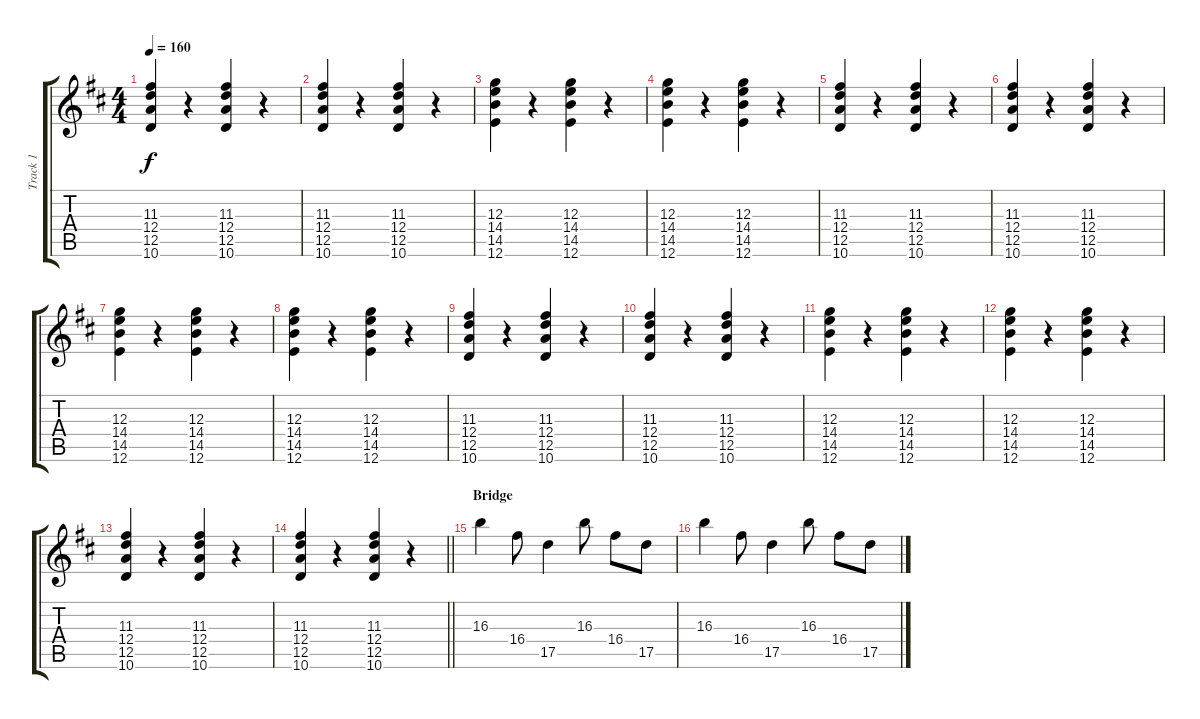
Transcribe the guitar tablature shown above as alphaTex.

\track ("Track 1" "Track 1") {instrument acousticguitarsteel}
\staff {score tabs}
\tuning (E4 B3 G3 D3 A2 E2) {hide}
\ts (4 4)
\tempo 160
\clef g2
\ks d
(11.3 12.4 12.5 10.6).4{dy f} r.4 (11.3 12.4 12.5 10.6).4 r.4 |
(11.3 12.4 12.5 10.6).4 r.4 (11.3 12.4 12.5 10.6).4 r.4 |
(12.3 14.4 14.5 12.6).4 r.4 (12.3 14.4 14.5 12.6).4 r.4 |
(12.3 14.4 14.5 12.6).4 r.4 (12.3 14.4 14.5 12.6).4 r.4 |
(11.3 12.4 12.5 10.6).4 r.4 (11.3 12.4 12.5 10.6).4 r.4 |
(11.3 12.4 12.5 10.6).4 r.4 (11.3 12.4 12.5 10.6).4 r.4 |
(12.3 14.4 14.5 12.6).4 r.4 (12.3 14.4 14.5 12.6).4 r.4 |
(12.3 14.4 14.5 12.6).4 r.4 (12.3 14.4 14.5 12.6).4 r.4 |
(11.3 12.4 12.5 10.6).4 r.4 (11.3 12.4 12.5 10.6).4 r.4 |
(11.3 12.4 12.5 10.6).4 r.4 (11.3 12.4 12.5 10.6).4 r.4 |
(12.3 14.4 14.5 12.6).4 r.4 (12.3 14.4 14.5 12.6).4 r.4 |
(12.3 14.4 14.5 12.6).4 r.4 (12.3 14.4 14.5 12.6).4 r.4 |
(11.3 12.4 12.5 10.6).4 r.4 (11.3 12.4 12.5 10.6).4 r.4 |
\barLineRight lightlight
(11.3 12.4 12.5 10.6).4 r.4 (11.3 12.4 12.5 10.6).4 r.4 |
\section ("" "Bridge")
16.3.4 16.4.8 17.5.4 16.3.8 16.4.8 17.5.8 |
16.3.4 16.4.8 17.5.4 16.3.8 16.4.8 17.5.8
